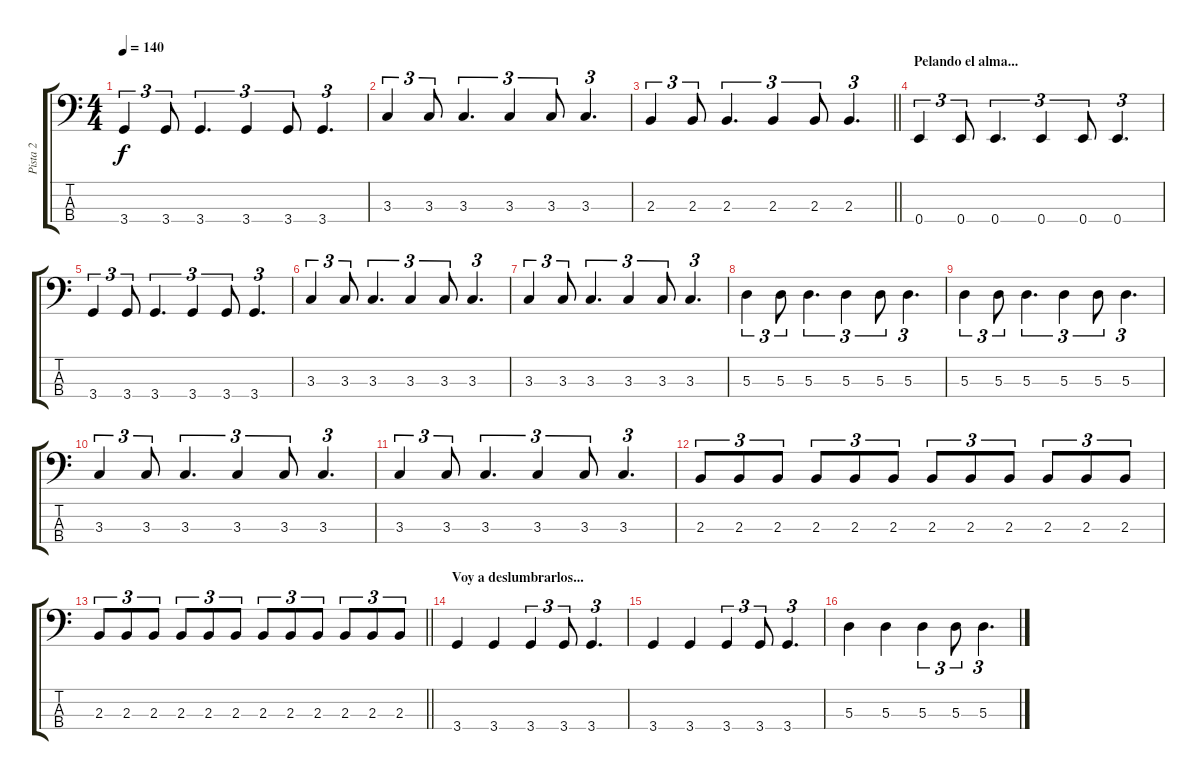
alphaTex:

\track ("Pista 2" "Pista 2") {instrument electricbassfinger}
\staff {score tabs}
\tuning (G2 D2 A1 E1) {hide}
\ts (4 4)
\tempo 140
\clef f4
\ks c
3.4.4{tu (3 2) dy f} 3.4.8{tu (3 2)} 3.4.4{d tu (3 2)} 3.4.4{tu (3 2)} 3.4.8{tu (3 2)} 3.4.4{d tu (3 2)} |
3.3.4{tu (3 2)} 3.3.8{tu (3 2)} 3.3.4{d tu (3 2)} 3.3.4{tu (3 2)} 3.3.8{tu (3 2)} 3.3.4{d tu (3 2)} |
\barLineRight lightlight
2.3.4{tu (3 2)} 2.3.8{tu (3 2)} 2.3.4{d tu (3 2)} 2.3.4{tu (3 2)} 2.3.8{tu (3 2)} 2.3.4{d tu (3 2)} |
\section ("" "Pelando el alma...")
0.4.4{tu (3 2)} 0.4.8{tu (3 2)} 0.4.4{d tu (3 2)} 0.4.4{tu (3 2)} 0.4.8{tu (3 2)} 0.4.4{d tu (3 2)} |
3.4.4{tu (3 2)} 3.4.8{tu (3 2)} 3.4.4{d tu (3 2)} 3.4.4{tu (3 2)} 3.4.8{tu (3 2)} 3.4.4{d tu (3 2)} |
3.3.4{tu (3 2)} 3.3.8{tu (3 2)} 3.3.4{d tu (3 2)} 3.3.4{tu (3 2)} 3.3.8{tu (3 2)} 3.3.4{d tu (3 2)} |
3.3.4{tu (3 2)} 3.3.8{tu (3 2)} 3.3.4{d tu (3 2)} 3.3.4{tu (3 2)} 3.3.8{tu (3 2)} 3.3.4{d tu (3 2)} |
5.3.4{tu (3 2)} 5.3.8{tu (3 2)} 5.3.4{d tu (3 2)} 5.3.4{tu (3 2)} 5.3.8{tu (3 2)} 5.3.4{d tu (3 2)} |
5.3.4{tu (3 2)} 5.3.8{tu (3 2)} 5.3.4{d tu (3 2)} 5.3.4{tu (3 2)} 5.3.8{tu (3 2)} 5.3.4{d tu (3 2)} |
3.3.4{tu (3 2)} 3.3.8{tu (3 2)} 3.3.4{d tu (3 2)} 3.3.4{tu (3 2)} 3.3.8{tu (3 2)} 3.3.4{d tu (3 2)} |
3.3.4{tu (3 2)} 3.3.8{tu (3 2)} 3.3.4{d tu (3 2)} 3.3.4{tu (3 2)} 3.3.8{tu (3 2)} 3.3.4{d tu (3 2)} |
2.3.8{tu (3 2)} 2.3.8{tu (3 2)} 2.3.8{tu (3 2)} 2.3.8{tu (3 2)} 2.3.8{tu (3 2)} 2.3.8{tu (3 2)} 2.3.8{tu (3 2)} 2.3.8{tu (3 2)} 2.3.8{tu (3 2)} 2.3.8{tu (3 2)} 2.3.8{tu (3 2)} 2.3.8{tu (3 2)} |
\barLineRight lightlight
2.3.8{tu (3 2)} 2.3.8{tu (3 2)} 2.3.8{tu (3 2)} 2.3.8{tu (3 2)} 2.3.8{tu (3 2)} 2.3.8{tu (3 2)} 2.3.8{tu (3 2)} 2.3.8{tu (3 2)} 2.3.8{tu (3 2)} 2.3.8{tu (3 2)} 2.3.8{tu (3 2)} 2.3.8{tu (3 2)} |
\section ("" "Voy a deslumbrarlos...")
3.4.4 3.4.4 3.4.4{tu (3 2)} 3.4.8{tu (3 2)} 3.4.4{d tu (3 2)} |
3.4.4 3.4.4 3.4.4{tu (3 2)} 3.4.8{tu (3 2)} 3.4.4{d tu (3 2)} |
5.3.4 5.3.4 5.3.4{tu (3 2)} 5.3.8{tu (3 2)} 5.3.4{d tu (3 2)}
